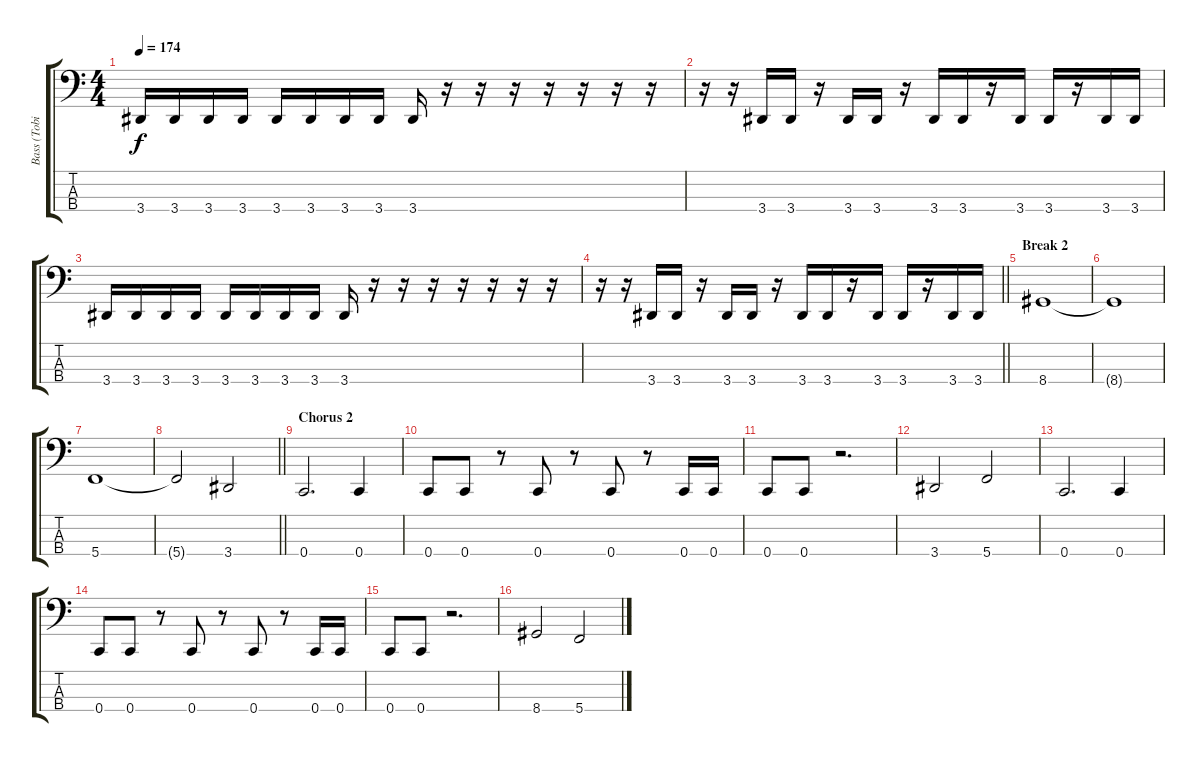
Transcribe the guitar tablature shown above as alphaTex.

\track ("Bass (Tobi)" "Bass (Tobi") {instrument electricbassfinger}
\staff {score tabs}
\tuning (F2 C2 G1 C1) {hide}
\ts (4 4)
\tempo 174
\clef f4
\ks c
3.4.16{dy f} 3.4.16 3.4.16 3.4.16 3.4.16 3.4.16 3.4.16 3.4.16 3.4.16 r.16 r.16 r.16 r.16 r.16 r.16 r.16 |
r.16 r.16 3.4.16 3.4.16 r.16 3.4.16 3.4.16 r.16 3.4.16 3.4.16 r.16 3.4.16 3.4.16 r.16 3.4.16 3.4.16 |
3.4.16 3.4.16 3.4.16 3.4.16 3.4.16 3.4.16 3.4.16 3.4.16 3.4.16 r.16 r.16 r.16 r.16 r.16 r.16 r.16 |
\barLineRight lightlight
r.16 r.16 3.4.16 3.4.16 r.16 3.4.16 3.4.16 r.16 3.4.16 3.4.16 r.16 3.4.16 3.4.16 r.16 3.4.16 3.4.16 |
\section ("" "Break 2")
8.4.1 |
8.4{t}.1 |
5.4.1 |
\barLineRight lightlight
5.4{t}.2 3.4.2 |
\section ("" "Chorus 2")
0.4.2{d} 0.4.4 |
0.4.8 0.4.8 r.8 0.4.8 r.8 0.4.8 r.8 0.4.16 0.4.16 |
0.4.8 0.4.8 r.2{d} |
3.4.2 5.4.2 |
0.4.2{d} 0.4.4 |
0.4.8 0.4.8 r.8 0.4.8 r.8 0.4.8 r.8 0.4.16 0.4.16 |
0.4.8 0.4.8 r.2{d} |
8.4.2 5.4.2
